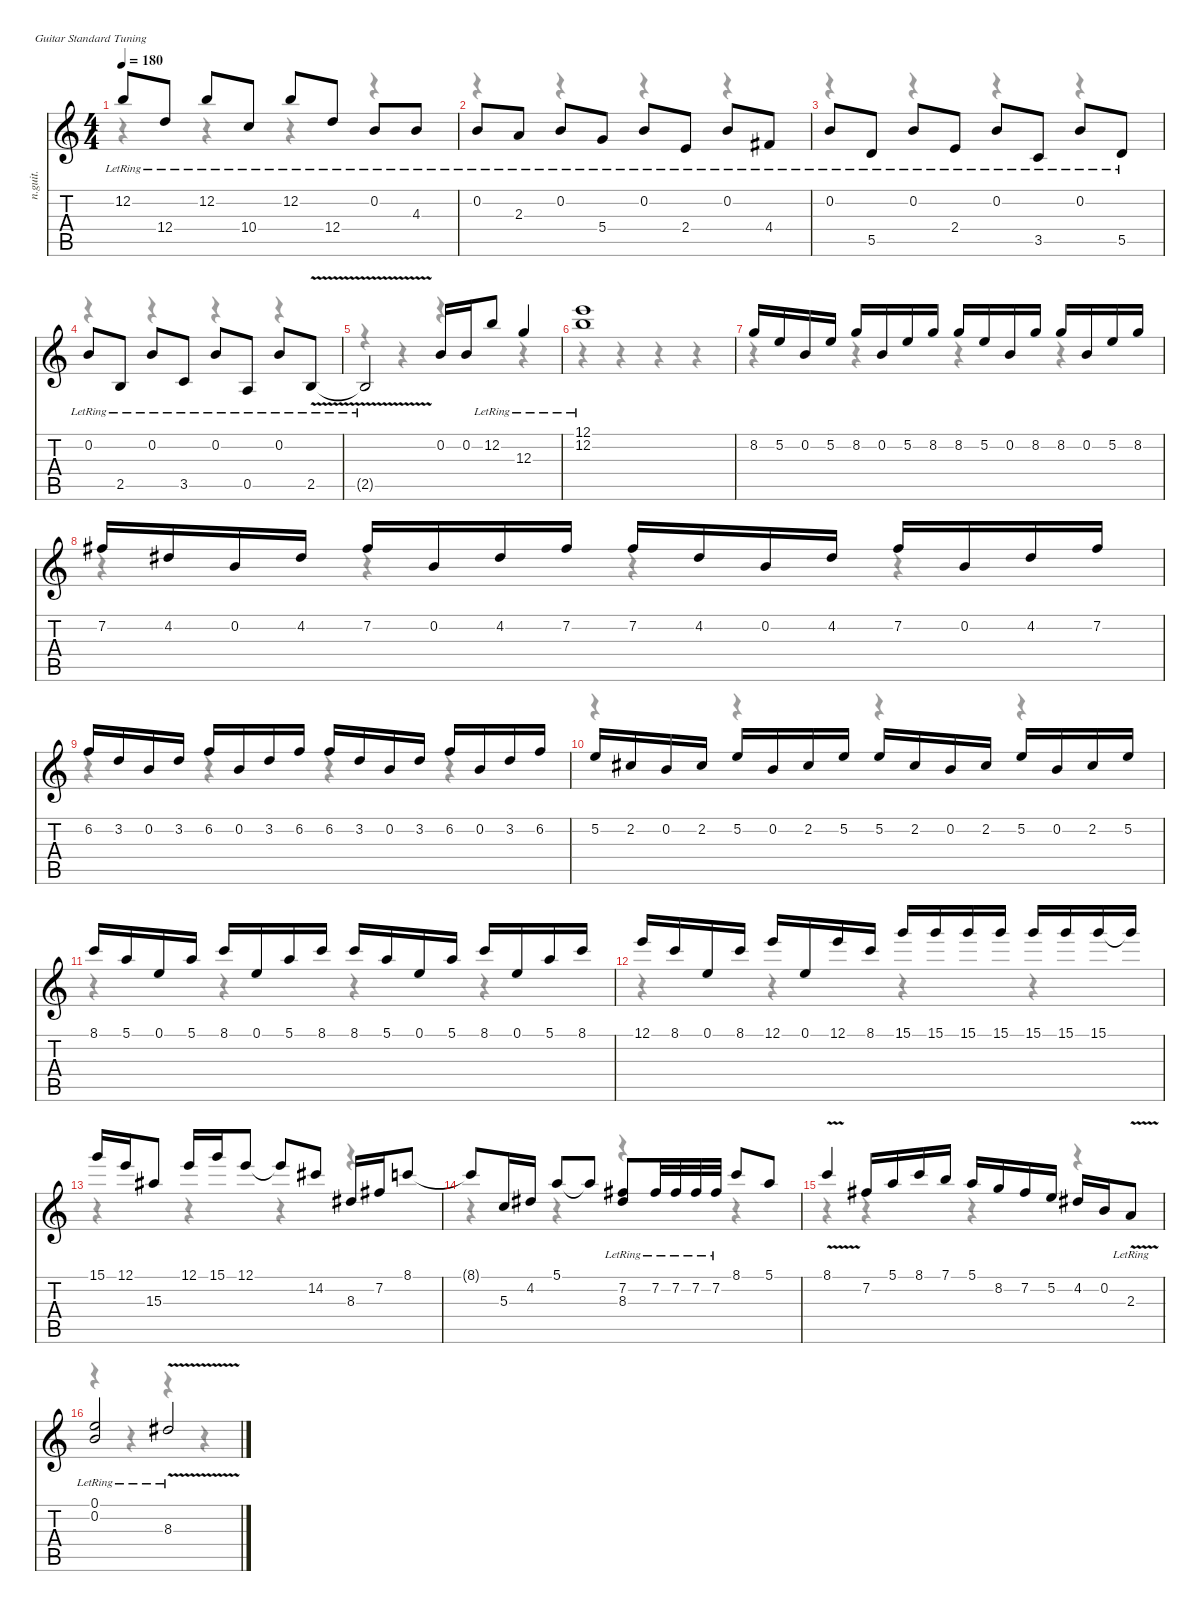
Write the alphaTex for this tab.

\defaultSystemsLayout 4
\hideDynamics
\bracketExtendMode nobrackets
\otherSystemsTrackNameOrientation horizontal
\track ("Yngwie Malmsteen" "n.guit.") {instrument acousticguitarnylon}
\staff {score tabs}
\tuning (E4 B3 G3 D3 A2 E2)
\voice
\ts (4 4)
\tempo 180
\clef g2
\ks c
12.2{lr}.8{dy f beam Up} 12.4{lr}.8{beam Up} 12.2{lr}.8{beam Up} 10.4{lr}.8{beam Up} 12.2{lr}.8{beam Up} 12.4{lr}.8{beam Up} 0.2{lr}.8{beam Up} 4.3{lr}.8{beam Up} |
0.2{lr}.8{beam Up} 2.3{lr}.8{beam Up} 0.2{lr}.8{beam Up} 5.4{lr}.8{beam Up} 0.2{lr}.8{beam Up} 2.4{lr}.8{beam Up} 0.2{lr}.8{beam Up} 4.4{lr acc #}.8{beam Up} |
0.2{lr}.8{beam Up} 5.5{lr}.8{beam Up} 0.2{lr}.8{beam Up} 2.4{lr}.8{beam Up} 0.2{lr}.8{beam Up} 3.5{lr}.8{beam Up} 0.2{lr}.8{beam Up} 5.5{lr}.8{beam Up} |
0.2{lr}.8{beam Up} 2.5{lr}.8{beam Up} 0.2{lr}.8{beam Up} 3.5{lr}.8{beam Up} 0.2{lr}.8{beam Up} 0.5{lr}.8{beam Up} 0.2{lr}.8{beam Up} 2.5{v lr}.8{beam Up} |
2.5{v lr t}.2{beam Up} 0.2.16{beam Up} 0.2.16{beam Up} 12.2{lr}.8{beam Up} 12.3{lr}.4{beam Up} |
(12.1{lr} 12.2{lr}).1{beam Up} |
8.2.16{beam Up} 5.2.16{beam Up} 0.2.16{beam Up} 5.2.16{beam Up} 8.2.16{beam Up} 0.2.16{beam Up} 5.2.16{beam Up} 8.2.16{beam Up} 8.2.16{beam Up} 5.2.16{beam Up} 0.2.16{beam Up} 8.2.16{beam Up} 8.2.16{beam Up} 0.2.16{beam Up} 5.2.16{beam Up} 8.2.16{beam Up} |
7.2{acc #}.16{beam Up} 4.2{acc #}.16{beam Up} 0.2.16{beam Up} 4.2{acc #}.16{beam Up} 7.2{acc #}.16{beam Up} 0.2.16{beam Up} 4.2{acc #}.16{beam Up} 7.2{acc #}.16{beam Up} 7.2{acc #}.16{beam Up} 4.2{acc #}.16{beam Up} 0.2.16{beam Up} 4.2{acc #}.16{beam Up} 7.2{acc #}.16{beam Up} 0.2.16{beam Up} 4.2{acc #}.16{beam Up} 7.2{acc #}.16{beam Up} |
6.2.16{beam Up} 3.2.16{beam Up} 0.2.16{beam Up} 3.2.16{beam Up} 6.2.16{beam Up} 0.2.16{beam Up} 3.2.16{beam Up} 6.2.16{beam Up} 6.2.16{beam Up} 3.2.16{beam Up} 0.2.16{beam Up} 3.2.16{beam Up} 6.2.16{beam Up} 0.2.16{beam Up} 3.2.16{beam Up} 6.2.16{beam Up} |
5.2.16{beam Up} 2.2{acc #}.16{beam Up} 0.2.16{beam Up} 2.2{acc #}.16{beam Up} 5.2.16{beam Up} 0.2.16{beam Up} 2.2{acc #}.16{beam Up} 5.2.16{beam Up} 5.2.16{beam Up} 2.2{acc #}.16{beam Up} 0.2.16{beam Up} 2.2{acc #}.16{beam Up} 5.2.16{beam Up} 0.2.16{beam Up} 2.2{acc #}.16{beam Up} 5.2.16{beam Up} |
8.1.16{beam Up} 5.1.16{beam Up} 0.1.16{beam Up} 5.1.16{beam Up} 8.1.16{beam Up} 0.1.16{beam Up} 5.1.16{beam Up} 8.1.16{beam Up} 8.1.16{beam Up} 5.1.16{beam Up} 0.1.16{beam Up} 5.1.16{beam Up} 8.1.16{beam Up} 0.1.16{beam Up} 5.1.16{beam Up} 8.1.16{beam Up} |
12.1.16{beam Up} 8.1.16{beam Up} 0.1.16{beam Up} 8.1.16{beam Up} 12.1.16{beam Up} 0.1.16{beam Up} 12.1.16{beam Up} 8.1.16{beam Up} 15.1.16{beam Up} 15.1.16{beam Up} 15.1.16{beam Up} 15.1.16{beam Up} 15.1.16{beam Up} 15.1.16{beam Up} 15.1.16{beam Up} 15.1{t}.16{beam Up} |
15.1.16{beam Up} 12.1.16{beam Up} 15.3{acc #}.8{beam Up} 12.1.16{beam Up} 15.1.16{beam Up} 12.1.8{beam Up} 12.1{t}.8{beam Up} 14.2{acc #}.8{beam Up} 8.3{acc #}.16{beam Up} 7.2{acc #}.16{beam Up} 8.1.8{beam Up} |
8.1{t}.8{beam Up} 5.3.16{beam Up} 4.2{acc #}.16{beam Up} 5.1.8{beam Up} 5.1{t}.8{beam Up} (7.2{lr acc #} 8.3{lr acc #}).8{beam Up} 7.2{lr acc #}.32{beam Up} 7.2{lr acc #}.32{beam Up} 7.2{lr acc #}.32{beam Up} 7.2{lr acc #}.32{beam Up} 8.1.8{beam Up} 5.1.8{beam Up} |
8.1{v}.4{beam Up} 7.2{acc #}.16{beam Up} 5.1.16{beam Up} 8.1.16{beam Up} 7.1.16{beam Up} 5.1.16{beam Up} 8.2.16{beam Up} 7.2{acc #}.16{beam Up} 5.2.16{beam Up} 4.2{acc #}.16{beam Up} 0.2.16{beam Up} 2.3{v lr}.8{beam Up} |
(0.1{lr} 0.2{lr}).2{beam Up} 8.3{v lr acc #}.2{beam Up}
\voice
\clef g2
\ottava regular
\simile none
\ks c
r.4{dy mf beam Down} r.4{beam Down} r.4{beam Down} r.4{beam Down} |
r.4{beam Down} r.4{beam Down} r.4{beam Down} r.4{beam Down} |
r.4{beam Down} r.4{beam Down} r.4{beam Down} r.4{beam Down} |
r.4{beam Down} r.4{beam Down} r.4{beam Down} r.4{beam Down} |
r.4{beam Down} r.4{beam Down} r.4{beam Down} r.4{beam Down} |
r.4{beam Down} r.4{beam Down} r.4{beam Down} r.4{beam Down} |
r.4{beam Down} r.4{beam Down} r.4{beam Down} r.4{beam Down} |
r.4{beam Down} r.4{beam Down} r.4{beam Down} r.4{beam Down} |
r.4{beam Down} r.4{beam Down} r.4{beam Down} r.4{beam Down} |
r.4{beam Down} r.4{beam Down} r.4{beam Down} r.4{beam Down} |
r.4{beam Down} r.4{beam Down} r.4{beam Down} r.4{beam Down} |
r.4{beam Down} r.4{beam Down} r.4{beam Down} r.4{beam Down} |
r.4{beam Down} r.4{beam Down} r.4{beam Down} r.4{beam Down} |
r.4{beam Down} r.4{beam Down} r.4{beam Down} r.4{beam Down} |
r.4{beam Down} r.4{beam Down} r.4{beam Down} r.4{beam Down} |
r.4{beam Down} r.4{beam Down} r.4{beam Down} r.4{beam Down}
